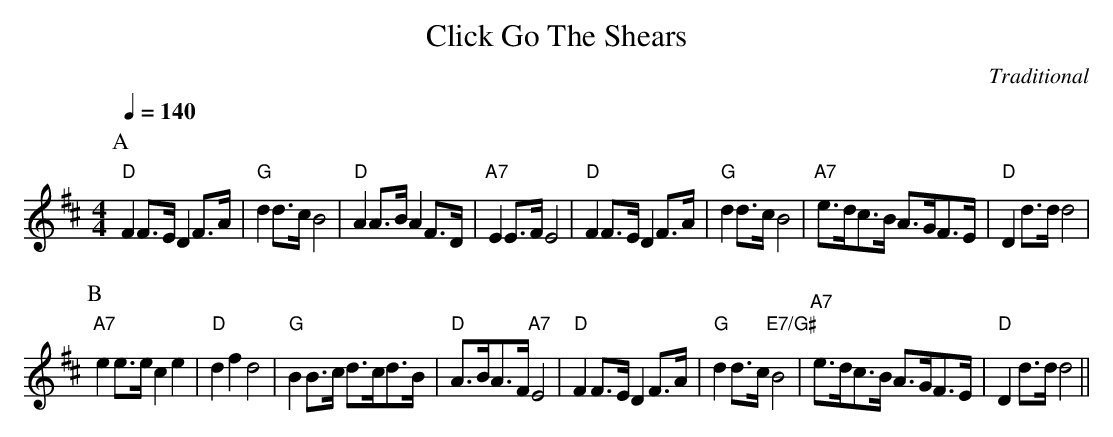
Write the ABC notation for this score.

X:1
T:Click Go The Shears
C:Traditional
Q:1/4=140
M:4/4
L:1/8
K:D
P:A
"D"F2 F>E D2F>A | "G"d2d>c B4 | "D"A2A>B A2F>D | "A7"E2E>F E4 |\
"D"F2 F>E D2F>A | "G"d2d>c B4 | "A7"e>dc>B A>GF>E | "D"D2d>d d4 |
P:B
"A7"e2e>e c2e2 | "D"d2f2 d4 | "G"B2B>c d>cd>B | "D"A>BA>F "A7"E4 |\
"D"F2 F>E D2F>A | "G"d2d>c "E7/G#"B4 | "A7"e>dc>B A>GF>E | "D"D2d>d d4 ||
